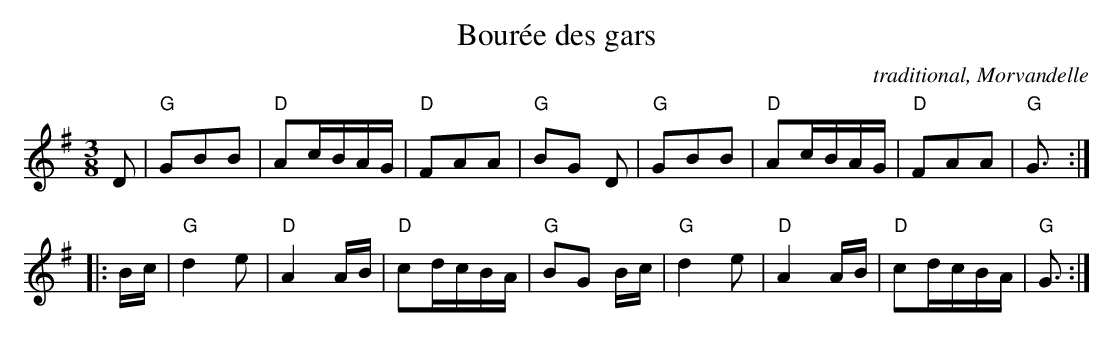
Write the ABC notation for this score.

X:1
T: Bour\'ee des gars
O: traditional, Morvandelle
M: 3/8
L: 1/16
K: G
D2 |\
"G"G2B2B2 | "D"A2cBAG | "D"F2A2A2 | "G"B2G2 D2 |\
"G"G2B2B2 | "D"A2cBAG | "D"F2A2A2 | "G"G3 :|
|: Bc |\
"G"d4 e2 | "D"A4 AB | "D"c2dcBA | "G"B2G2 Bc |\
"G"d4 e2 | "D"A4 AB | "D"c2dcBA | "G"G3 :|
